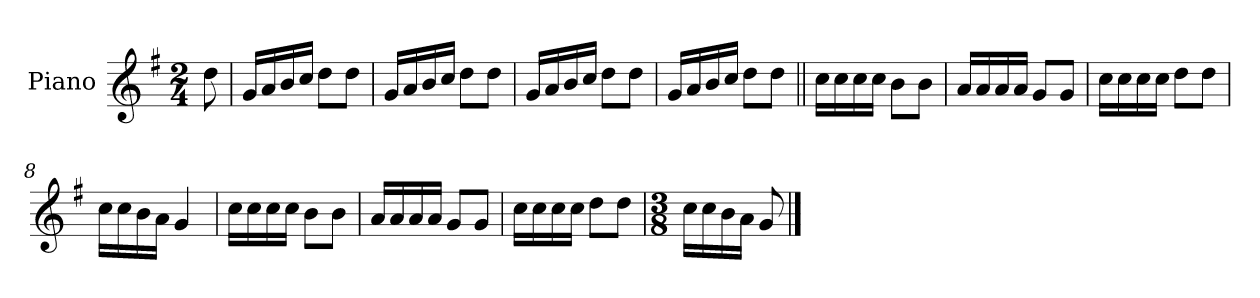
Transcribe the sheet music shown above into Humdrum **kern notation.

**kern
*part1
*staff1
*I"Piano
*I'Pno.
*clefG2
*k[f#]
*M2/4
=
8dd\
=1
16g/LL
16a/
16b/
16cc/JJ
8dd\L
8dd\J
=2
16g/LL
16a/
16b/
16cc/JJ
8dd\L
8dd\J
=3
16g/LL
16a/
16b/
16cc/JJ
8dd\L
8dd\J
=4
16g/LL
16a/
16b/
16cc/JJ
8dd\L
8dd\J
=5||
16cc\LL
16cc\
16cc\
16cc\JJ
8b\L
8b\J
=6
16a/LL
16a/
16a/
16a/JJ
8g/L
8g/J
!!LO:LB:g=z
=7
16cc\LL
16cc\
16cc\
16cc\JJ
8dd\L
8dd\J
=8
16cc\LL
16cc\
16b\
16a\JJ
4g/
=9
16cc\LL
16cc\
16cc\
16cc\JJ
8b\L
8b\J
=10
16a/LL
16a/
16a/
16a/JJ
8g/L
8g/J
=11
16cc\LL
16cc\
16cc\
16cc\JJ
8dd\L
8dd\J
=12
*M3/8
16cc\LL
16cc\
16b\
16a\JJ
8g/
==
*-
